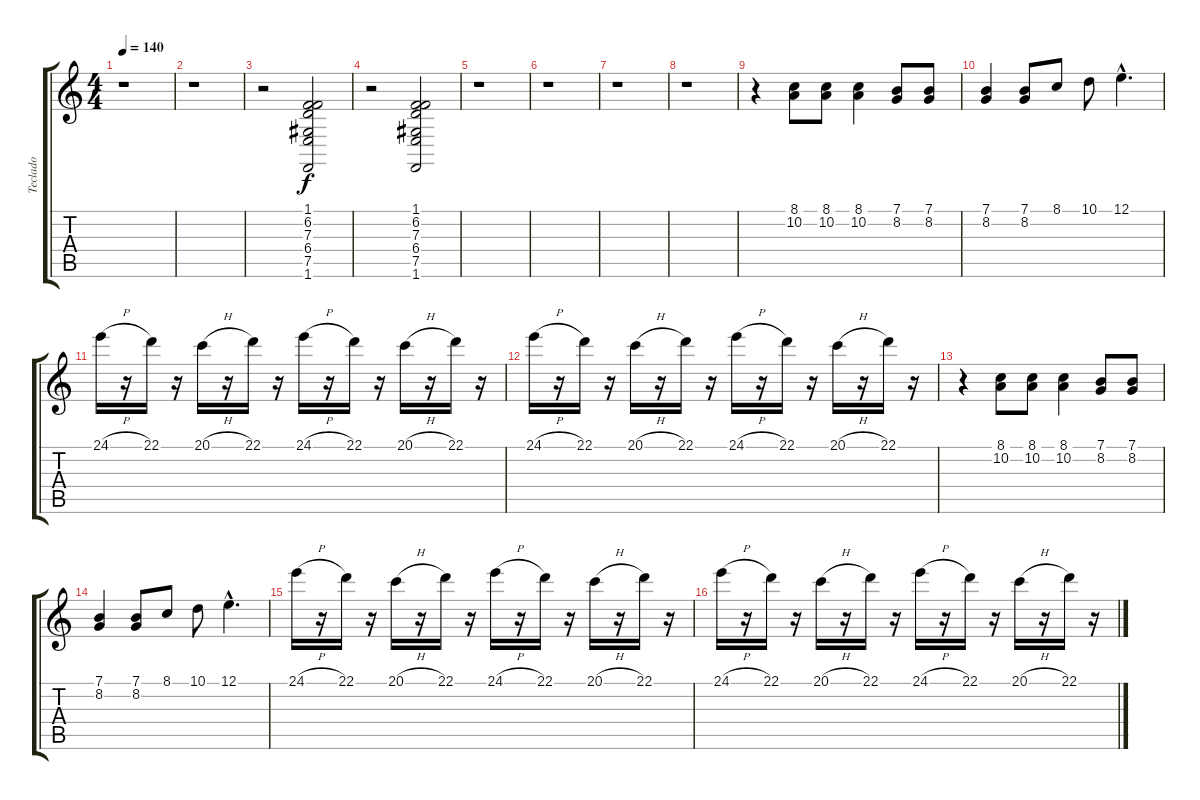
\track ("Teclado" "Teclado") {instrument tremolostrings}
\staff {score tabs}
\tuning (E4 B3 G3 D3 A2 E2) {hide}
\ts (4 4)
\tempo 140
\clef g2
\ks c
r.1{dy f} |
r.1 |
r.2 (1.1 6.2 7.3 6.4 7.5 1.6).2 |
r.2 (1.1 6.2 7.3 6.4 7.5 1.6).2 |
r.1 |
r.1 |
r.1 |
r.1 |
r.4 (8.1 10.2).8 (8.1 10.2).8 (8.1 10.2).4 (7.1 8.2).8 (7.1 8.2).8 |
(7.1 8.2).4 (7.1 8.2).8 8.1.8 10.1.8 12.1{hac}.4{d} |
24.1{h}.16{volume 2} r.16 22.1.16 r.16 20.1{h}.16 r.16 22.1.16 r.16 24.1{h}.16 r.16 22.1.16 r.16 20.1{h}.16 r.16 22.1.16 r.16 |
24.1{h}.16 r.16 22.1.16 r.16 20.1{h}.16 r.16 22.1.16 r.16 24.1{h}.16 r.16 22.1.16 r.16 20.1{h}.16 r.16 22.1.16 r.16 |
r.4{volume 5} (8.1 10.2).8 (8.1 10.2).8 (8.1 10.2).4 (7.1 8.2).8 (7.1 8.2).8 |
(7.1 8.2).4 (7.1 8.2).8 8.1.8 10.1.8 12.1{hac}.4{d} |
24.1{h}.16{volume 2} r.16 22.1.16 r.16 20.1{h}.16 r.16 22.1.16 r.16 24.1{h}.16 r.16 22.1.16 r.16 20.1{h}.16 r.16 22.1.16 r.16 |
24.1{h}.16 r.16 22.1.16 r.16 20.1{h}.16 r.16 22.1.16 r.16 24.1{h}.16 r.16 22.1.16 r.16 20.1{h}.16 r.16 22.1.16 r.16
